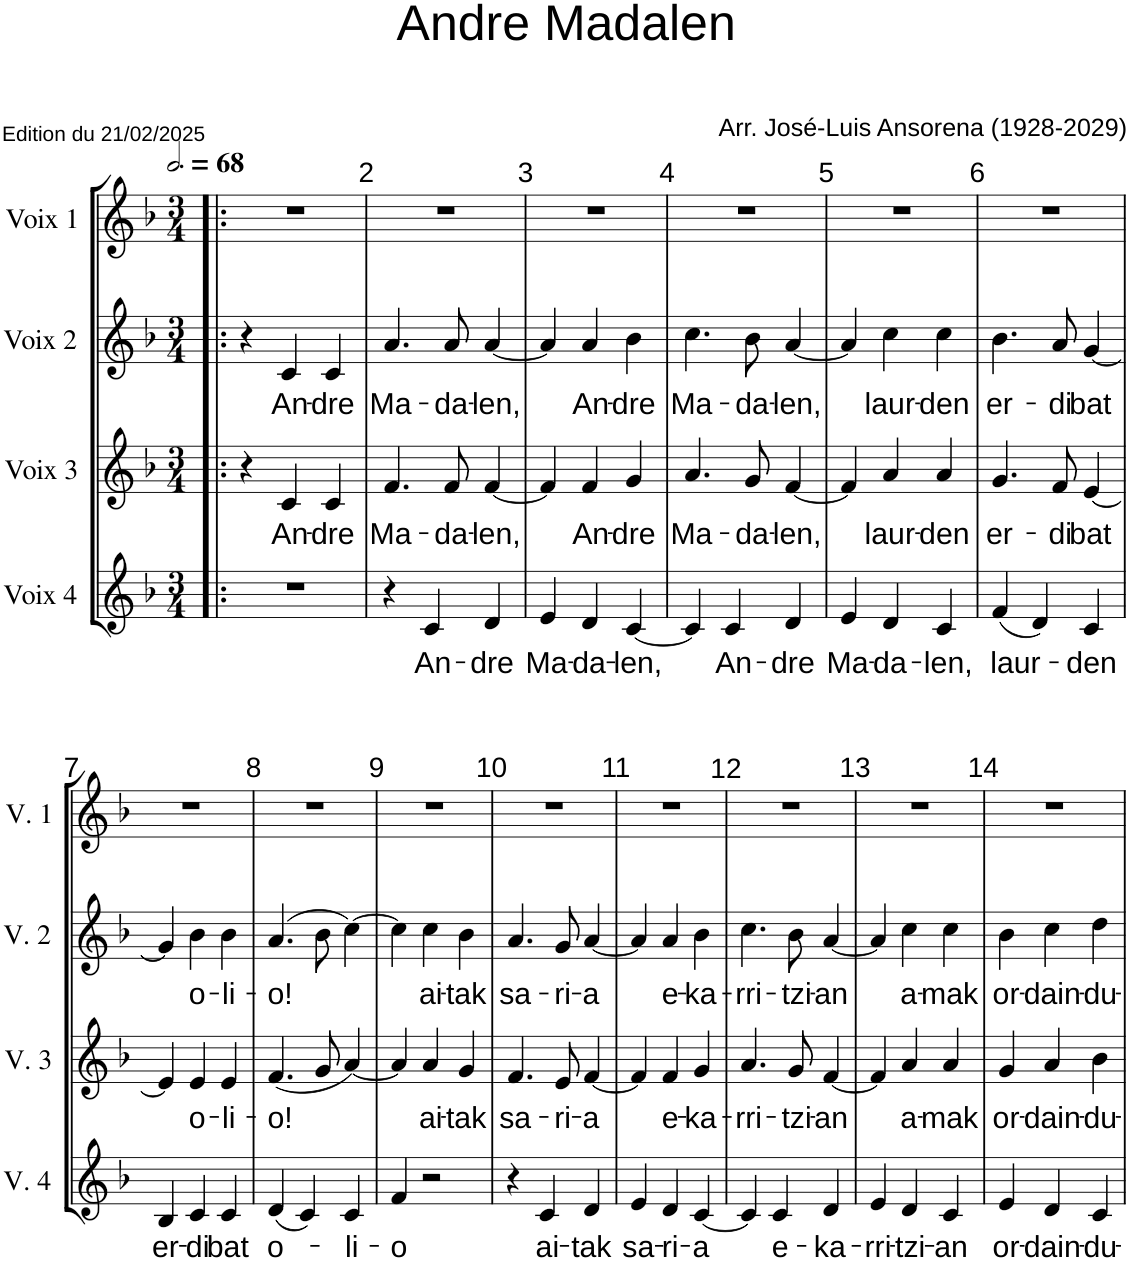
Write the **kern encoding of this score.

**kern	**text	**kern	**text	**kern	**text	**kern
*part4	*part4	*part3	*part3	*part2	*part2	*part1
*staff4	*staff4	*staff3	*staff3	*staff2	*staff2	*staff1
*I"Voix 4	*	*I"Voix 3	*	*I"Voix 2	*	*I"Voix 1
*I'V. 4	*	*I'V. 3	*	*I'V. 2	*	*I'V. 1
*clefG2	*	*clefG2	*	*clefG2	*	*clefG2
*k[b-]	*	*k[b-]	*	*k[b-]	*	*k[b-]
*M3/4	*	*M3/4	*	*M3/4	*	*M3/4
*MM204	*	*MM204	*	*MM204	*	*MM204
=1!|:	=1!|:	=1!|:	=1!|:	=1!|:	=1!|:	=1!|:
2.r	.	4r	.	4r	.	2.r
!	!	!	!LO:LY:b	!	!LO:LY:b	!
.	.	4c/	An-	4c/	An-	.
!	!	!	!LO:LY:b	!	!LO:LY:b	!
.	.	4c/	-dre	4c/	-dre	.
=2	=2	=2	=2	=2	=2	=2
!	!	!	!LO:LY:b	!	!LO:LY:b	!
4r	.	4.f/	Ma-	4.a/	Ma-	2.r
!	!LO:LY:b	!	!	!	!	!
4c/	An-	.	.	.	.	.
!	!	!	!LO:LY:b	!	!LO:LY:b	!
.	.	8f/	-da-	8a/	-da-	.
!	!LO:LY:b	!	!LO:LY:b	!	!LO:LY:b	!
4d/	-dre	[4f/	-len,	[4a/	-len,	.
=3	=3	=3	=3	=3	=3	=3
!	!LO:LY:b	!	!	!	!	!
4e/	Ma-	4f/]	.	4a/]	.	2.r
!	!LO:LY:b	!	!LO:LY:b	!	!LO:LY:b	!
4d/	-da-	4f/	An-	4a/	An-	.
!	!LO:LY:b	!	!LO:LY:b	!	!LO:LY:b	!
[4c/	-len,	4g/	-dre	4b-\	-dre	.
=4	=4	=4	=4	=4	=4	=4
!	!	!	!LO:LY:b	!	!LO:LY:b	!
4c/]	.	4.a/	Ma-	4.cc\	Ma-	2.r
!	!LO:LY:b	!	!	!	!	!
4c/	An-	.	.	.	.	.
!	!	!	!LO:LY:b	!	!LO:LY:b	!
.	.	8g/	-da-	8b-\	-da-	.
!	!LO:LY:b	!	!LO:LY:b	!	!LO:LY:b	!
4d/	-dre	[4f/	-len,	[4a/	-len,	.
=5	=5	=5	=5	=5	=5	=5
!	!LO:LY:b	!	!	!	!	!
4e/	Ma-	4f/]	.	4a/]	.	2.r
!	!LO:LY:b	!	!LO:LY:b	!	!LO:LY:b	!
4d/	-da-	4a/	laur-	4cc\	laur-	.
!	!LO:LY:b	!	!LO:LY:b	!	!LO:LY:b	!
4c/	-len,	4a/	-den	4cc\	-den	.
=6	=6	=6	=6	=6	=6	=6
!	!LO:LY:b	!	!LO:LY:b	!	!LO:LY:b	!
(4f/	laur-	4.g/	er-	4.b-\	er-	2.r
4d/)	.	.	.	.	.	.
!	!	!	!LO:LY:b	!	!LO:LY:b	!
.	.	8f/	-di	8a/	-di	.
!	!LO:LY:b	!	!LO:LY:b	!	!LO:LY:b	!
4c/	-den	[4e/	bat	[4g/	bat	.
!!LO:LB:g=z
=7	=7	=7	=7	=7	=7	=7
!	!LO:LY:b	!	!	!	!	!
4B-/	er-	4e/]	.	4g/]	.	2.r
!	!LO:LY:b	!	!LO:LY:b	!	!LO:LY:b	!
4c/	-di	4e/	o-	4b-\	o-	.
!	!LO:LY:b	!	!LO:LY:b	!	!LO:LY:b	!
4c/	bat	4e/	-li-	4b-\	-li-	.
=8	=8	=8	=8	=8	=8	=8
!	!LO:LY:b	!	!LO:LY:b	!	!LO:LY:b	!
(4d/	o-	(4.f/	-o!	(4.a/	-o!	2.r
4c/)	.	.	.	.	.	.
.	.	8g/	.	8b-\	.	.
!	!LO:LY:b	!	!	!	!	!
4c/	-li-	[4a/)	.	[4cc\)	.	.
=9	=9	=9	=9	=9	=9	=9
!	!LO:LY:b	!	!	!	!	!
4f/	-o	4a/]	.	4cc\]	.	2.r
!	!	!	!LO:LY:b	!	!LO:LY:b	!
2r	.	4a/	ai-	4cc\	ai-	.
!	!	!	!LO:LY:b	!	!LO:LY:b	!
.	.	4g/	-tak	4b-\	-tak	.
=10	=10	=10	=10	=10	=10	=10
!	!	!	!LO:LY:b	!	!LO:LY:b	!
4r	.	4.f/	sa-	4.a/	sa-	2.r
!	!LO:LY:b	!	!	!	!	!
4c/	ai-	.	.	.	.	.
!	!	!	!LO:LY:b	!	!LO:LY:b	!
.	.	8e/	-ri-	8g/	-ri-	.
!	!LO:LY:b	!	!LO:LY:b	!	!LO:LY:b	!
4d/	-tak	[4f/	-a	[4a/	-a	.
=11	=11	=11	=11	=11	=11	=11
!	!LO:LY:b	!	!	!	!	!
4e/	sa-	4f/]	.	4a/]	.	2.r
!	!LO:LY:b	!	!LO:LY:b	!	!LO:LY:b	!
4d/	-ri-	4f/	e-	4a/	e-	.
!	!LO:LY:b	!	!LO:LY:b	!	!LO:LY:b	!
[4c/	-a	4g/	-ka-	4b-\	-ka-	.
=12	=12	=12	=12	=12	=12	=12
!	!	!	!LO:LY:b	!	!LO:LY:b	!
4c/]	.	4.a/	-rri-	4.cc\	-rri-	2.r
!	!LO:LY:b	!	!	!	!	!
4c/	e-	.	.	.	.	.
!	!	!	!LO:LY:b	!	!LO:LY:b	!
.	.	8g/	-tzi-	8b-\	-tzi-	.
!	!LO:LY:b	!	!LO:LY:b	!	!LO:LY:b	!
4d/	-ka-	[4f/	-an	[4a/	-an	.
=13	=13	=13	=13	=13	=13	=13
!	!LO:LY:b	!	!	!	!	!
4e/	-rri-	4f/]	.	4a/]	.	2.r
!	!LO:LY:b	!	!LO:LY:b	!	!LO:LY:b	!
4d/	-tzi-	4a/	a-	4cc\	a-	.
!	!LO:LY:b	!	!LO:LY:b	!	!LO:LY:b	!
4c/	-an	4a/	-mak	4cc\	-mak	.
=14	=14	=14	=14	=14	=14	=14
!	!LO:LY:b	!	!LO:LY:b	!	!LO:LY:b	!
4e/	or-	4g/	or-	4b-\	or-	2.r
!	!LO:LY:b	!	!LO:LY:b	!	!LO:LY:b	!
4d/	-dain-	4a/	-dain-	4cc\	-dain-	.
!	!LO:LY:b	!	!LO:LY:b	!	!LO:LY:b	!
4c/	-du-	4b-\	-du-	4dd\	-du-	.
=	=	=	=	=	=	=
*-	*-	*-	*-	*-	*-	*-
